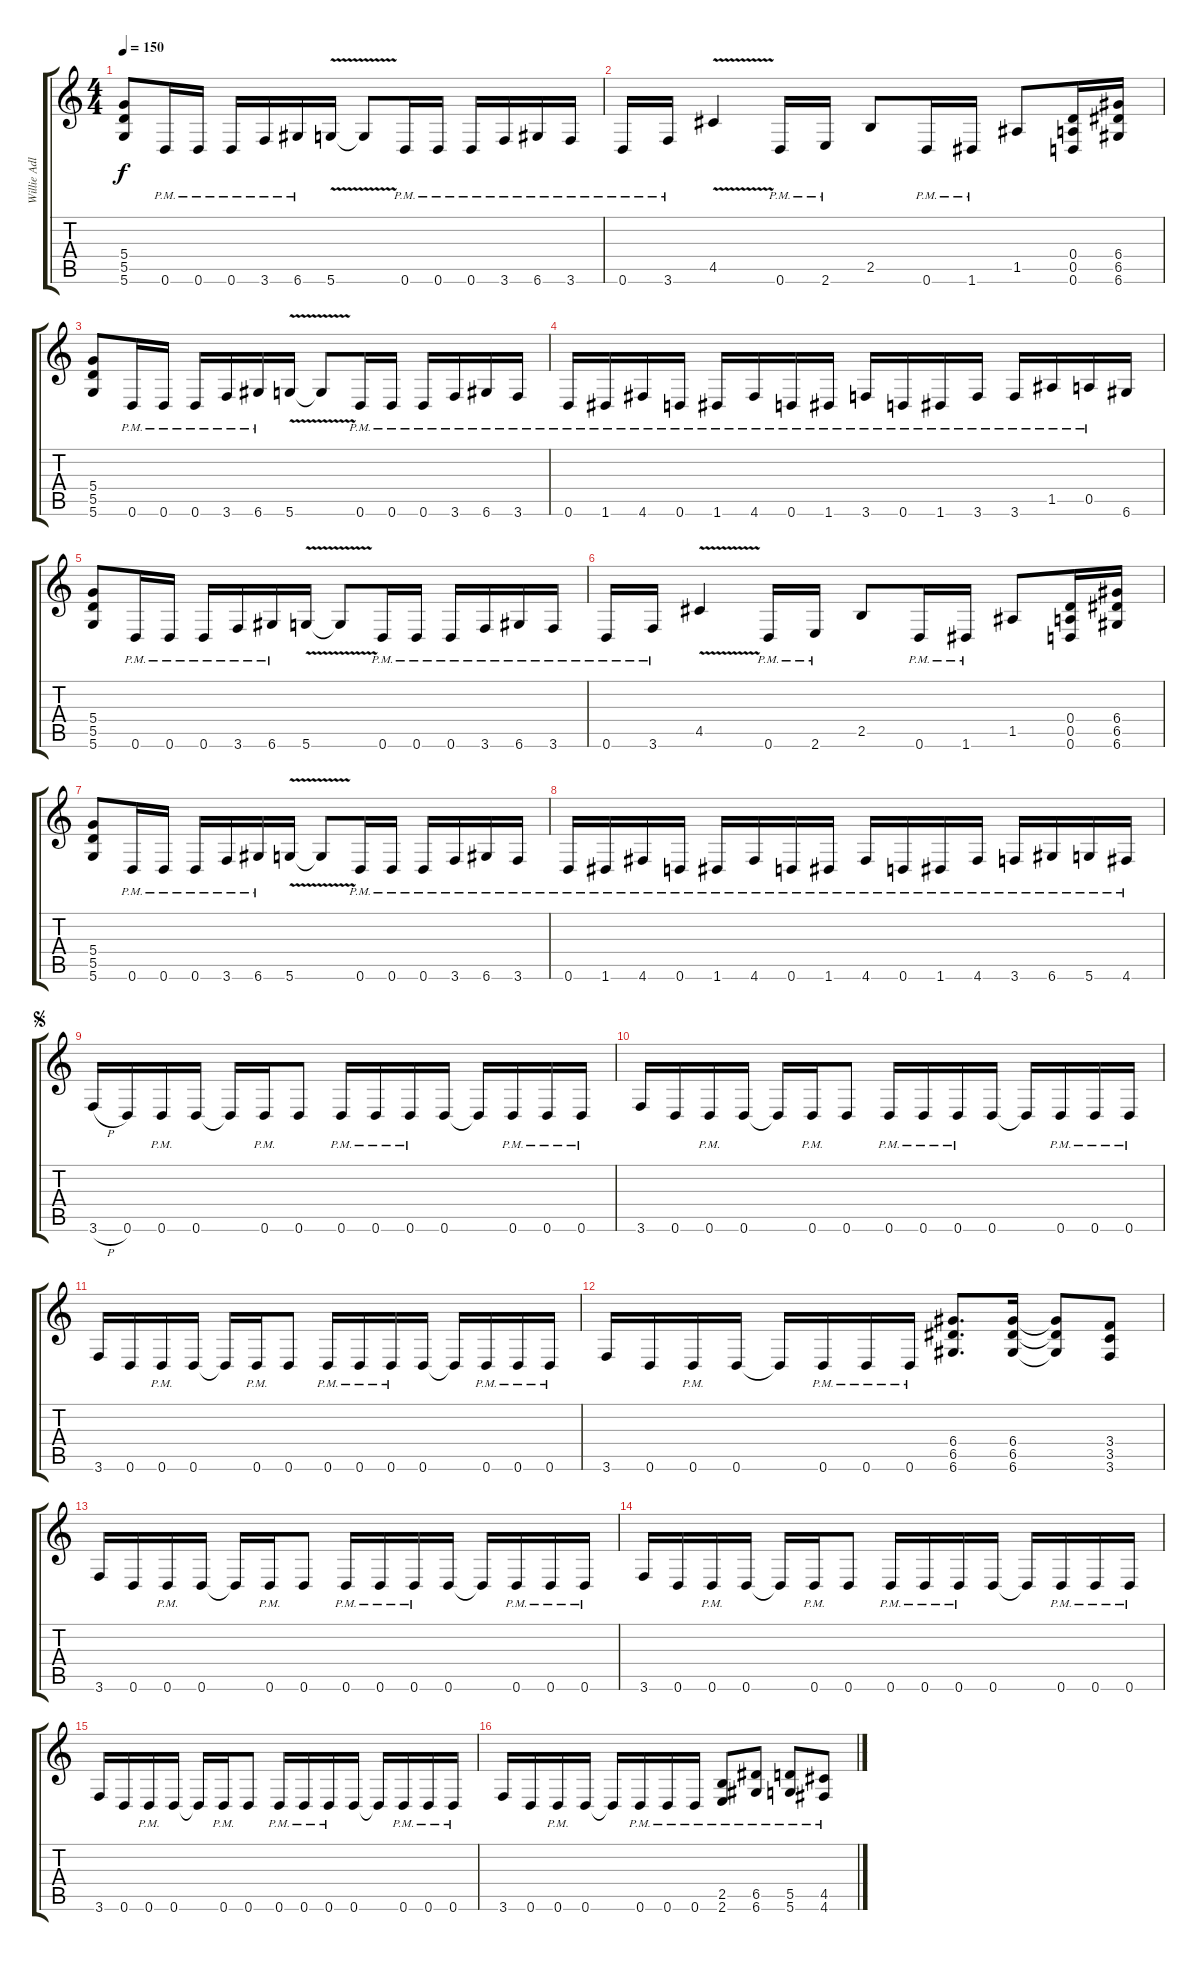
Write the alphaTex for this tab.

\track ("Willie Adler" "Willie Adl") {instrument distortionguitar}
\staff {score tabs}
\tuning (E4 B3 G3 D3 A2 D2) {hide}
\ts (4 4)
\tempo 150
\clef g2
\ks c
(5.4 5.5 5.6).8{dy f} 0.6{pm}.16 0.6{pm}.16 0.6{pm}.16 3.6{pm}.16 6.6{pm}.16 5.6{v}.16 5.6{t}.8 0.6{pm}.16 0.6{pm}.16 0.6{pm}.16 3.6{pm}.16 6.6{pm}.16 3.6{pm}.16 |
0.6{pm}.16 3.6{pm}.16 4.5{v}.4 0.6{pm}.16 2.6{pm}.16 2.5.8 0.6{pm}.16 1.6{pm}.16 1.5.8 (0.4 0.5 0.6).16 (6.4 6.5 6.6).16 |
(5.4 5.5 5.6).8 0.6{pm}.16 0.6{pm}.16 0.6{pm}.16 3.6{pm}.16 6.6{pm}.16 5.6{v}.16 5.6{t}.8 0.6{pm}.16 0.6{pm}.16 0.6{pm}.16 3.6{pm}.16 6.6{pm}.16 3.6{pm}.16 |
0.6{pm}.16 1.6{pm}.16 4.6{pm}.16 0.6{pm}.16 1.6{pm}.16 4.6{pm}.16 0.6{pm}.16 1.6{pm}.16 3.6{pm}.16 0.6{pm}.16 1.6{pm}.16 3.6{pm}.16 3.6{pm}.16 1.5{pm}.16 0.5{pm}.16 6.6.16 |
(5.4 5.5 5.6).8 0.6{pm}.16 0.6{pm}.16 0.6{pm}.16 3.6{pm}.16 6.6{pm}.16 5.6{v}.16 5.6{t}.8 0.6{pm}.16 0.6{pm}.16 0.6{pm}.16 3.6{pm}.16 6.6{pm}.16 3.6{pm}.16 |
0.6{pm}.16 3.6{pm}.16 4.5{v}.4 0.6{pm}.16 2.6{pm}.16 2.5.8 0.6{pm}.16 1.6{pm}.16 1.5.8 (0.4 0.5 0.6).16 (6.4 6.5 6.6).16 |
(5.4 5.5 5.6).8 0.6{pm}.16 0.6{pm}.16 0.6{pm}.16 3.6{pm}.16 6.6{pm}.16 5.6{v}.16 5.6{t}.8 0.6{pm}.16 0.6{pm}.16 0.6{pm}.16 3.6{pm}.16 6.6{pm}.16 3.6{pm}.16 |
0.6{pm}.16 1.6{pm}.16 4.6{pm}.16 0.6{pm}.16 1.6{pm}.16 4.6{pm}.16 0.6{pm}.16 1.6{pm}.16 4.6{pm}.16 0.6{pm}.16 1.6{pm}.16 4.6{pm}.16 3.6{pm}.16 6.6{pm}.16 5.6{pm}.16 4.6{pm}.16 |
\jump segno
3.6{h}.16 0.6.16 0.6{pm}.16 0.6.16 0.6{t}.16 0.6{pm}.16 0.6.8 0.6{pm}.16 0.6{pm}.16 0.6{pm}.16 0.6.16 0.6{t}.16 0.6{pm}.16 0.6{pm}.16 0.6{pm}.16 |
3.6.16 0.6.16 0.6{pm}.16 0.6.16 0.6{t}.16 0.6{pm}.16 0.6.8 0.6{pm}.16 0.6{pm}.16 0.6{pm}.16 0.6.16 0.6{t}.16 0.6{pm}.16 0.6{pm}.16 0.6{pm}.16 |
3.6.16 0.6.16 0.6{pm}.16 0.6.16 0.6{t}.16 0.6{pm}.16 0.6.8 0.6{pm}.16 0.6{pm}.16 0.6{pm}.16 0.6.16 0.6{t}.16 0.6{pm}.16 0.6{pm}.16 0.6{pm}.16 |
3.6.16 0.6.16 0.6{pm}.16 0.6.16 0.6{t}.16 0.6{pm}.16 0.6{pm}.16 0.6{pm}.16 (6.4 6.5 6.6).8{d} (6.4 6.5 6.6).16 (6.4{t} 6.5{t} 6.6{t}).8 (3.4 3.5 3.6).8 |
3.6.16 0.6.16 0.6{pm}.16 0.6.16 0.6{t}.16 0.6{pm}.16 0.6.8 0.6{pm}.16 0.6{pm}.16 0.6{pm}.16 0.6.16 0.6{t}.16 0.6{pm}.16 0.6{pm}.16 0.6{pm}.16 |
3.6.16 0.6.16 0.6{pm}.16 0.6.16 0.6{t}.16 0.6{pm}.16 0.6.8 0.6{pm}.16 0.6{pm}.16 0.6{pm}.16 0.6.16 0.6{t}.16 0.6{pm}.16 0.6{pm}.16 0.6{pm}.16 |
3.6.16 0.6.16 0.6{pm}.16 0.6.16 0.6{t}.16 0.6{pm}.16 0.6.8 0.6{pm}.16 0.6{pm}.16 0.6{pm}.16 0.6.16 0.6{t}.16 0.6{pm}.16 0.6{pm}.16 0.6{pm}.16 |
3.6.16 0.6.16 0.6{pm}.16 0.6.16 0.6{t}.16 0.6{pm}.16 0.6{pm}.16 0.6{pm}.16 (2.5{pm} 2.6{pm}).8 (6.5{pm} 6.6{pm}).8 (5.5{pm} 5.6{pm}).8 (4.5{pm} 4.6{pm}).8
